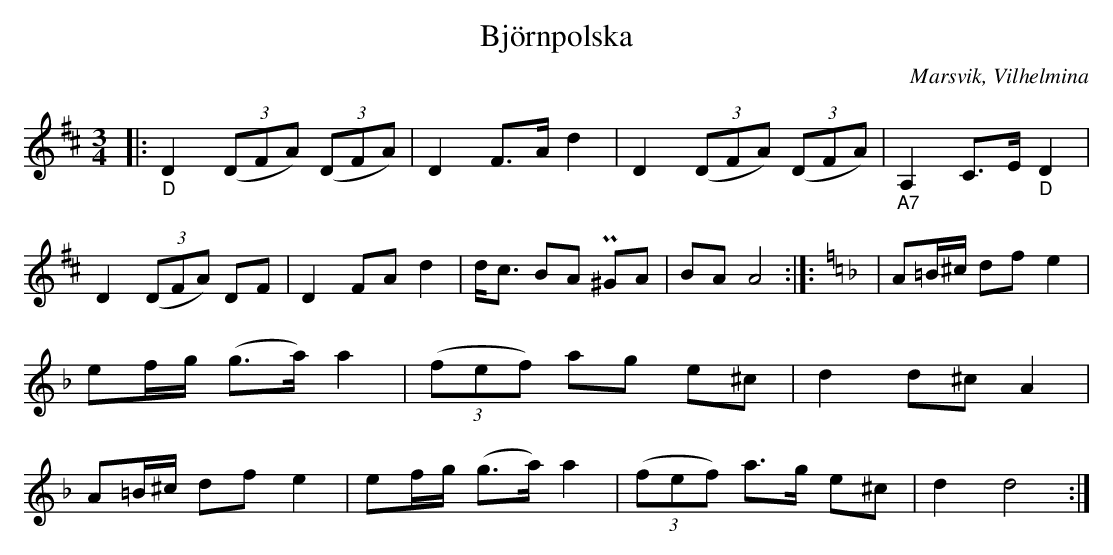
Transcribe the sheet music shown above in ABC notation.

X:1
T:Björnpolska
O:Marsvik, Vilhelmina
M:3/4
L:1/16
K:D
|:"_D" D4 ((3D2F2A2) ((3D2F2A2) | D4 F3A1 d4 | D4 ((3D2F2A2) ((3D2F2A2) | "_A7" A,4 C3E1 "_D"D4 | D4 ((3D2F2A2) D2F2 | D4 F2A2 d4 | dc3 B2A2 P^G2A2 | B2A2 A8   :|]: [K:Dm] | A2=B^c d2f2 e4 | e2fg (g3a) a4 | ((3f2e2f2) a2g2 e2^c2 | d4 d2^c2 A4 | A2=B^c d2f2 e4 | e2fg (g3a) a4 | ((3f2e2f2) a3g e2^c2 | d4 d8 :|
